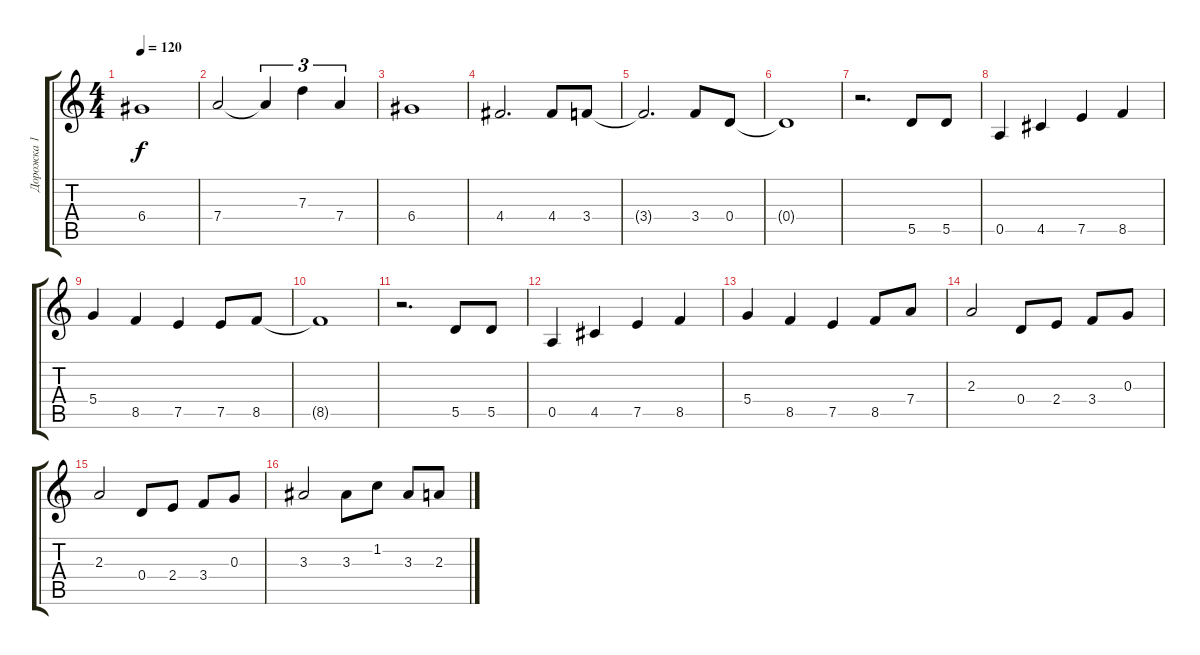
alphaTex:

\track ("Дорожка 1" "Дорожка 1") {instrument acousticguitarsteel}
\staff {score tabs}
\tuning (E4 B3 G3 D3 A2 E2) {hide}
\ts (4 4)
\tempo 120
\clef g2
\ks c
6.4{t}.1{dy f} |
7.4.2 7.4{t}.4{tu (3 2)} 7.3.4{tu (3 2)} 7.4.4{tu (3 2)} |
6.4.1 |
4.4.2{d} 4.4.8 3.4.8 |
3.4{t}.2{d} 3.4.8 0.4.8 |
0.4{t}.1 |
r.2{d} 5.5.8 5.5.8 |
0.5.4 4.5.4 7.5.4 8.5.4 |
5.4.4 8.5.4 7.5.4 7.5.8 8.5.8 |
8.5{t}.1 |
r.2{d} 5.5.8 5.5.8 |
0.5.4 4.5.4 7.5.4 8.5.4 |
5.4.4 8.5.4 7.5.4 8.5.8 7.4.8 |
2.3.2 0.4.8 2.4.8 3.4.8 0.3.8 |
2.3.2 0.4.8 2.4.8 3.4.8 0.3.8 |
3.3.2 3.3.8 1.2.8 3.3.8 2.3.8
